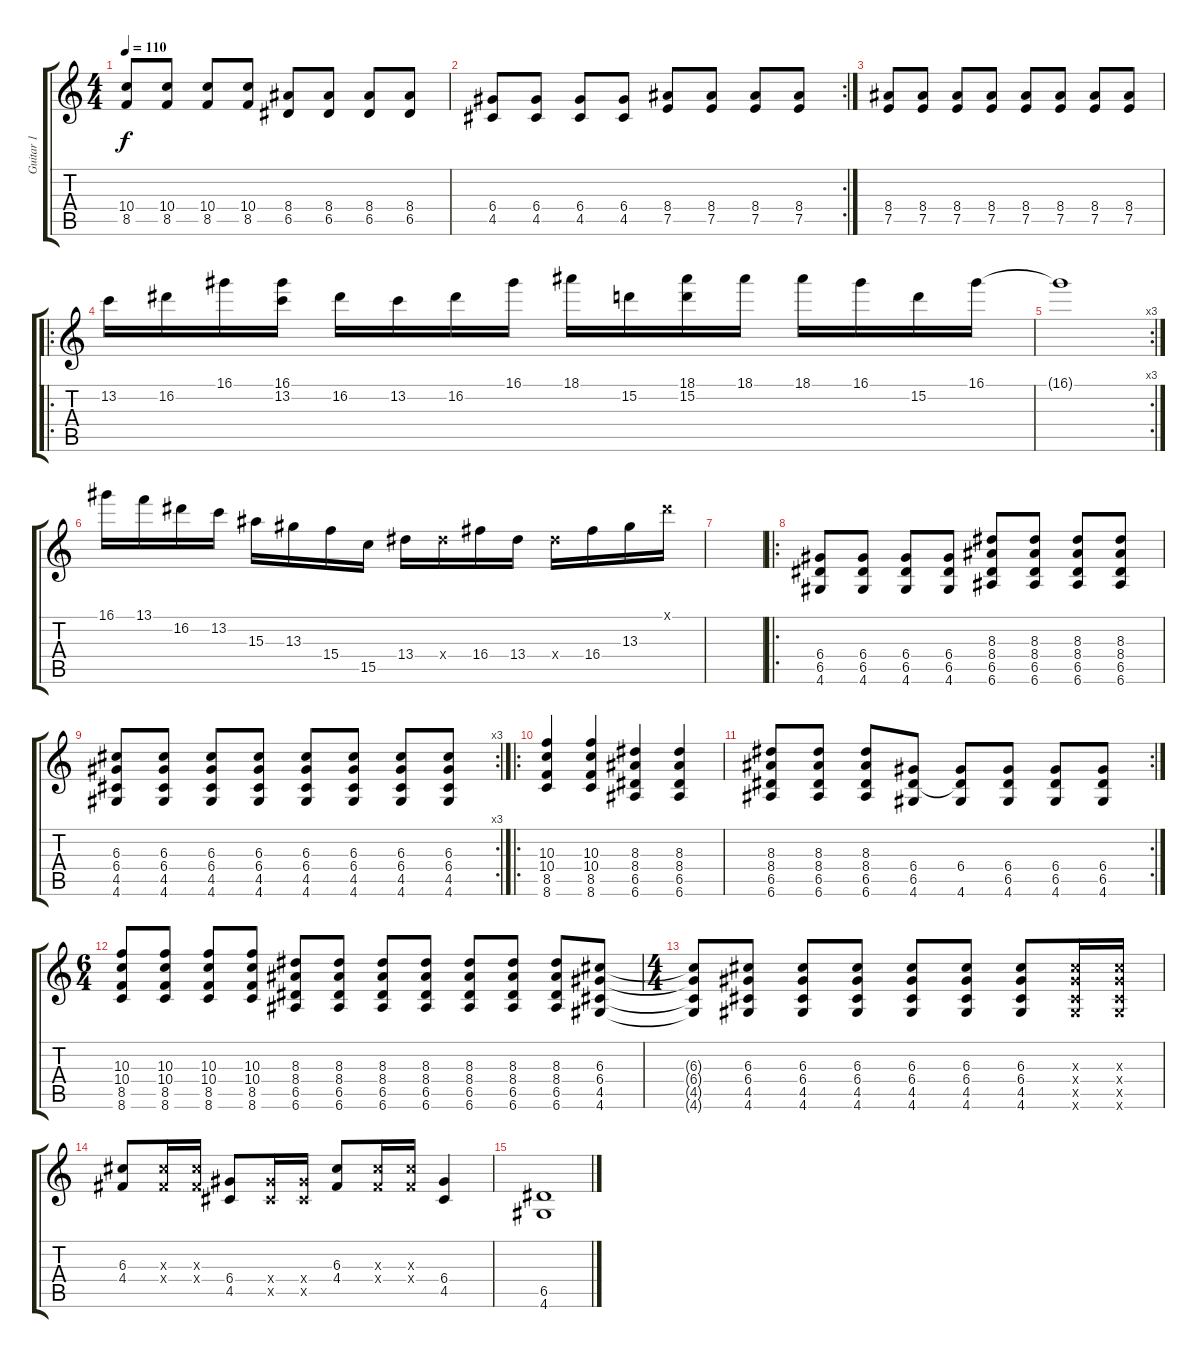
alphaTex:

\track ("Guitar 1" "Guitar 1") {instrument overdrivenguitar}
\staff {score tabs}
\tuning (E4 B3 G3 D3 A2 E2) {hide}
\ts (4 4)
\tempo 110
\clef g2
\ks c
(10.4 8.5).8{dy f} (10.4 8.5).8 (10.4 8.5).8 (10.4 8.5).8 (8.4 6.5).8 (8.4 6.5).8 (8.4 6.5).8 (8.4 6.5).8 |
\rc 2
(6.4 4.5).8 (6.4 4.5).8 (6.4 4.5).8 (6.4 4.5).8 (8.4 7.5).8 (8.4 7.5).8 (8.4 7.5).8 (8.4 7.5).8 |
(8.4 7.5).8 (8.4 7.5).8 (8.4 7.5).8 (8.4 7.5).8 (8.4 7.5).8 (8.4 7.5).8 (8.4 7.5).8 (8.4 7.5).8 |
\ro
13.2.16 16.2.16 16.1.16 (16.1 13.2).16 16.2.16 13.2.16 16.2.16 16.1.16 18.1.16 15.2.16 (18.1 15.2).16 18.1.16 18.1.16 16.1.16 15.2.16 16.1.16 |
\rc 3
16.1{t}.1 |
16.1.16 13.1.16 16.2.16 13.2.16 15.3.16 13.3.16 15.4.16 15.5.16 13.4.16 13.4{x}.16 16.4.16 13.4.16 13.4{x}.16 16.4.16 13.3.16 11.1{x}.16 |
|
\ro
(6.4 6.5 4.6).8 (6.4 6.5 4.6).8 (6.4 6.5 4.6).8 (6.4 6.5 4.6).8 (8.3 8.4 6.5 6.6).8 (8.3 8.4 6.5 6.6).8 (8.3 8.4 6.5 6.6).8 (8.3 8.4 6.5 6.6).8 |
\rc 3
(6.3 6.4 4.5 4.6).8 (6.3 6.4 4.5 4.6).8 (6.3 6.4 4.5 4.6).8 (6.3 6.4 4.5 4.6).8 (6.3 6.4 4.5 4.6).8 (6.3 6.4 4.5 4.6).8 (6.3 6.4 4.5 4.6).8 (6.3 6.4 4.5 4.6).8 |
\ro
(10.3 10.4 8.5 8.6).4 (10.3 10.4 8.5 8.6).4 (8.3 8.4 6.5 6.6).4 (8.3 8.4 6.5 6.6).4 |
\rc 2
(8.3 8.4 6.5 6.6).8 (8.3 8.4 6.5 6.6).8 (8.3 8.4 6.5 6.6).8 (6.4 6.5 4.6).8 (6.4 6.5{t} 4.6).8 (6.4 6.5 4.6).8 (6.4 6.5 4.6).8 (6.4 6.5 4.6).8 |
\ts (6 4)
(10.3 10.4 8.5 8.6).8 (10.3 10.4 8.5 8.6).8 (10.3 10.4 8.5 8.6).8 (10.3 10.4 8.5 8.6).8 (8.3 8.4 6.5 6.6).8 (8.3 8.4 6.5 6.6).8 (8.3 8.4 6.5 6.6).8 (8.3 8.4 6.5 6.6).8 (8.3 8.4 6.5 6.6).8 (8.3 8.4 6.5 6.6).8 (8.3 8.4 6.5 6.6).8 (6.3 6.4 4.5 4.6).8 |
\ts (4 4)
(6.3{t} 6.4{t} 4.5{t} 4.6{t}).8 (6.3 6.4 4.5 4.6).8 (6.3 6.4 4.5 4.6).8 (6.3 6.4 4.5 4.6).8 (6.3 6.4 4.5 4.6).8 (6.3 6.4 4.5 4.6).8 (6.3 6.4 4.5 4.6).8 (6.3{x} 6.4{x} 4.5{x} 4.6{x}).16 (6.3{x} 6.4{x} 4.5{x} 4.6{x}).16 |
(6.3 4.4).8 (6.3{x} 4.4{x}).16 (6.3{x} 4.4{x}).16 (6.4 4.5).8 (6.4{x} 4.5{x}).16 (6.4{x} 4.5{x}).16 (6.3 4.4).8 (6.3{x} 4.4{x}).16 (6.3{x} 4.4{x}).16 (6.4 4.5).4 |
(6.5 4.6).1
